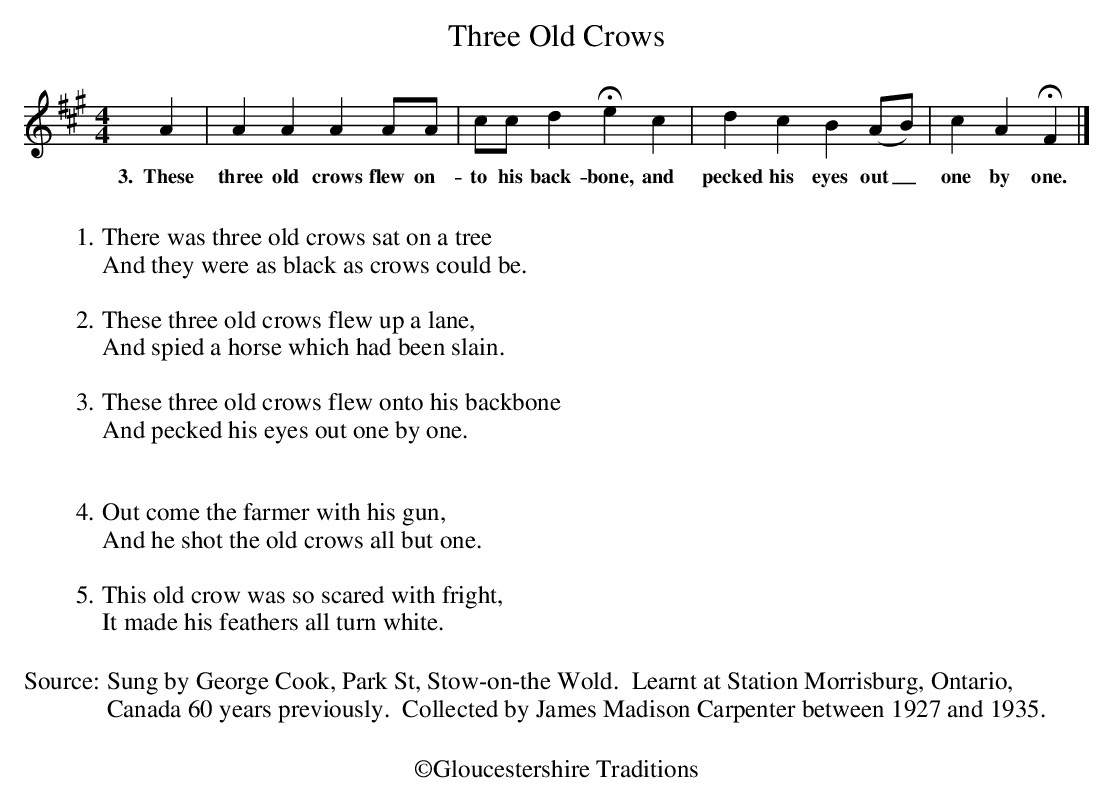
X:1
T:Three Old Crows
M: 4/4
L:  1/4
K: A
A|AAA A/A/ |c/c/ dHec|dcB(A/B/)|cAHF|]
w:3.~~These three old crows flew on-to his back-bone, and pecked his eyes out_ one by one.
W:
W:1.There was three old crows sat on a tree
W:And they were as black as crows could be.
W:
W:2. These three old crows flew up a lane,
W:And spied a horse which had been slain.
W:
W:3. These three old crows flew onto his backbone
W:And pecked his eyes out one by one.
W:
W:
W:4. Out come the farmer with his gun,
W:And he shot the old crows all but one.
W:
W:5. This old crow was so scared with fright,
W:It made his feathers all turn white.
W:
